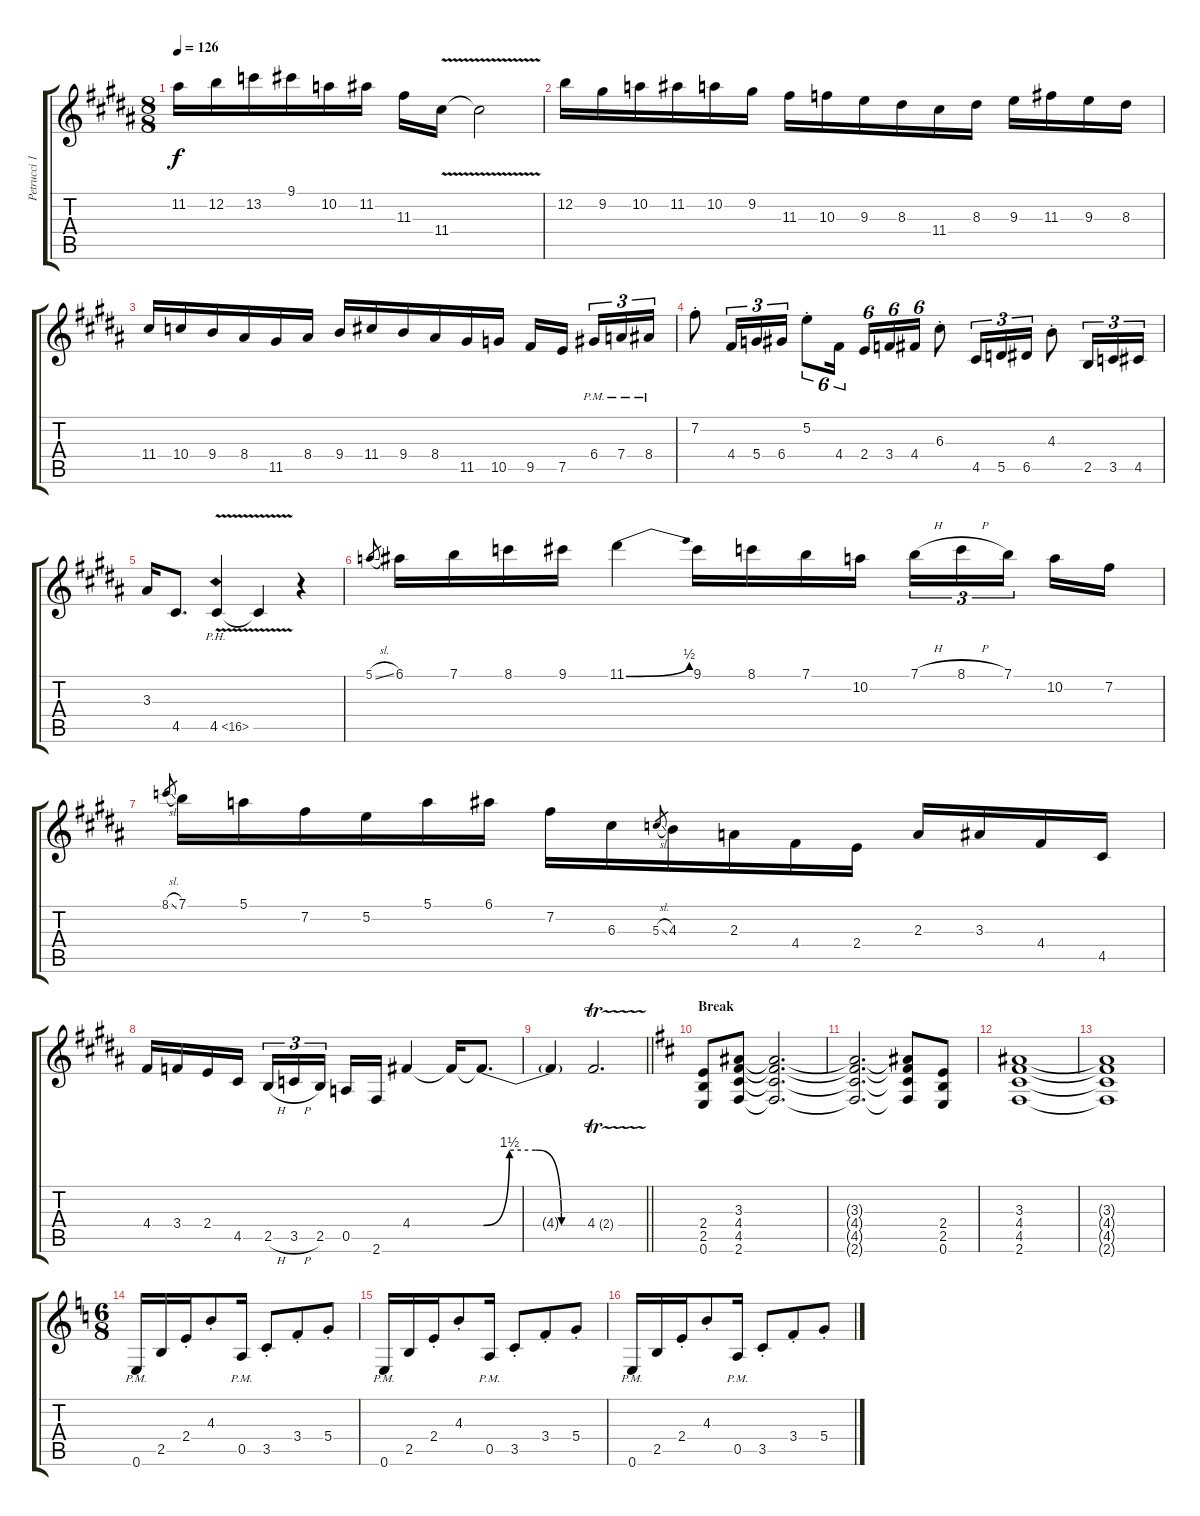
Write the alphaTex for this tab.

\track ("Petrucci 1" "Petrucci 1") {instrument overdrivenguitar}
\staff {score tabs}
\tuning (E4 B3 G3 D3 A2 E2) {hide}
\ts (8 8)
\tempo 126
\clef g2
\ks g#minor
11.2{t}.16{dy f} 12.2.16 13.2.16 9.1.16 10.2.16 11.2.16 11.3.16 11.4{v}.16 11.4{t}.2 |
12.2.16 9.2.16 10.2.16 11.2.16 10.2.16 9.2.16 11.3.16 10.3.16 9.3.16 8.3.16 11.4.16 8.3.16 9.3.16 11.3.16 9.3.16 8.3.16 |
11.4.16 10.4.16 9.4.16 8.4.16 11.5.16 8.4.16 9.4.16 11.4.16 9.4.16 8.4.16 11.5.16 10.5.16 9.5.16 7.5.16 6.4{pm}.16{tu (3 2)} 7.4{pm}.16{tu (3 2)} 8.4{pm}.16{tu (3 2)} |
7.2{st}.8 4.4.16{tu (3 2)} 5.4.16{tu (3 2)} 6.4.16{tu (3 2)} 5.2{st}.8{tu (6 4)} 4.4.16{tu (6 4)} 2.4.16{tu (6 4)} 3.4.16{tu (6 4)} 4.4.16{tu (6 4)} 6.3{st}.8 4.5.16{tu (3 2)} 5.5.16{tu (3 2)} 6.5.16{tu (3 2)} 4.3{st}.8 2.5.16{tu (3 2)} 3.5.16{tu (3 2)} 4.5.16{tu (3 2)} |
3.3.16 4.5.8{d} 4.5{ph 12 v}.4 4.5{v t}.4 r.4 |
5.1{sl}.8{gr} 6.1.16 7.1.16 8.1.16 9.1.16 11.1{be (bend 0 0 60 2)}.4 9.1.16 8.1.16 7.1.16 10.2.16 7.1{h}.16{tu (3 2)} 8.1{h}.16{tu (3 2)} 7.1.16{tu (3 2)} 10.2.16 7.2.16 |
8.1{sl}.8{gr} 7.1.16 5.1.16 7.2.16 5.2.16 5.1.16 6.1.16 7.2.16 6.3.16 5.3{sl}.8{gr} 4.3.16 2.3.16 4.4.16 2.4.16 2.3.16 3.3.16 4.4.16 4.5.16 |
4.4.16 3.4.16 2.4.16 4.5.16 2.5{h}.16{tu (3 2)} 3.5{h}.16{tu (3 2)} 2.5.16{tu (3 2)} 0.5.16 2.6.16 4.4.4 4.4{t}.16 4.4{be (custom 0 0 15 6 30 6 45 0 60 0) t}.8{d} |
\barLineRight lightlight
4.4{t}.4 4.4{tr (2 32)}.2{d} |
\section ("" "Break")
\ks bminor
(2.4 2.5 0.6).8 (3.3 4.4 4.5 2.6).8 (3.3{t} 4.4{t} 4.5{t} 2.6{t}).2{d} |
(3.3{t} 4.4{t} 4.5{t} 2.6{t}).2{d} (3.3{t} 4.4{t} 4.5{t} 2.6{t}).8 (2.4 2.5 0.6).8 |
(3.3 4.4 4.5 2.6).1 |
(3.3{t} 4.4{t} 4.5{t} 2.6{t}).1 |
\ts (6 8)
\ks aminor
0.6{pm}.16 2.5.16 2.4{st}.16 4.3{st}.8 0.5{pm}.16 3.5{st}.8 3.4{st}.8 5.4{st}.8 |
0.6{pm}.16 2.5.16 2.4{st}.16 4.3{st}.8 0.5{pm}.16 3.5{st}.8 3.4{st}.8 5.4{st}.8 |
0.6{pm}.16 2.5.16 2.4{st}.16 4.3{st}.8 0.5{pm}.16 3.5{st}.8 3.4{st}.8 5.4{st}.8
